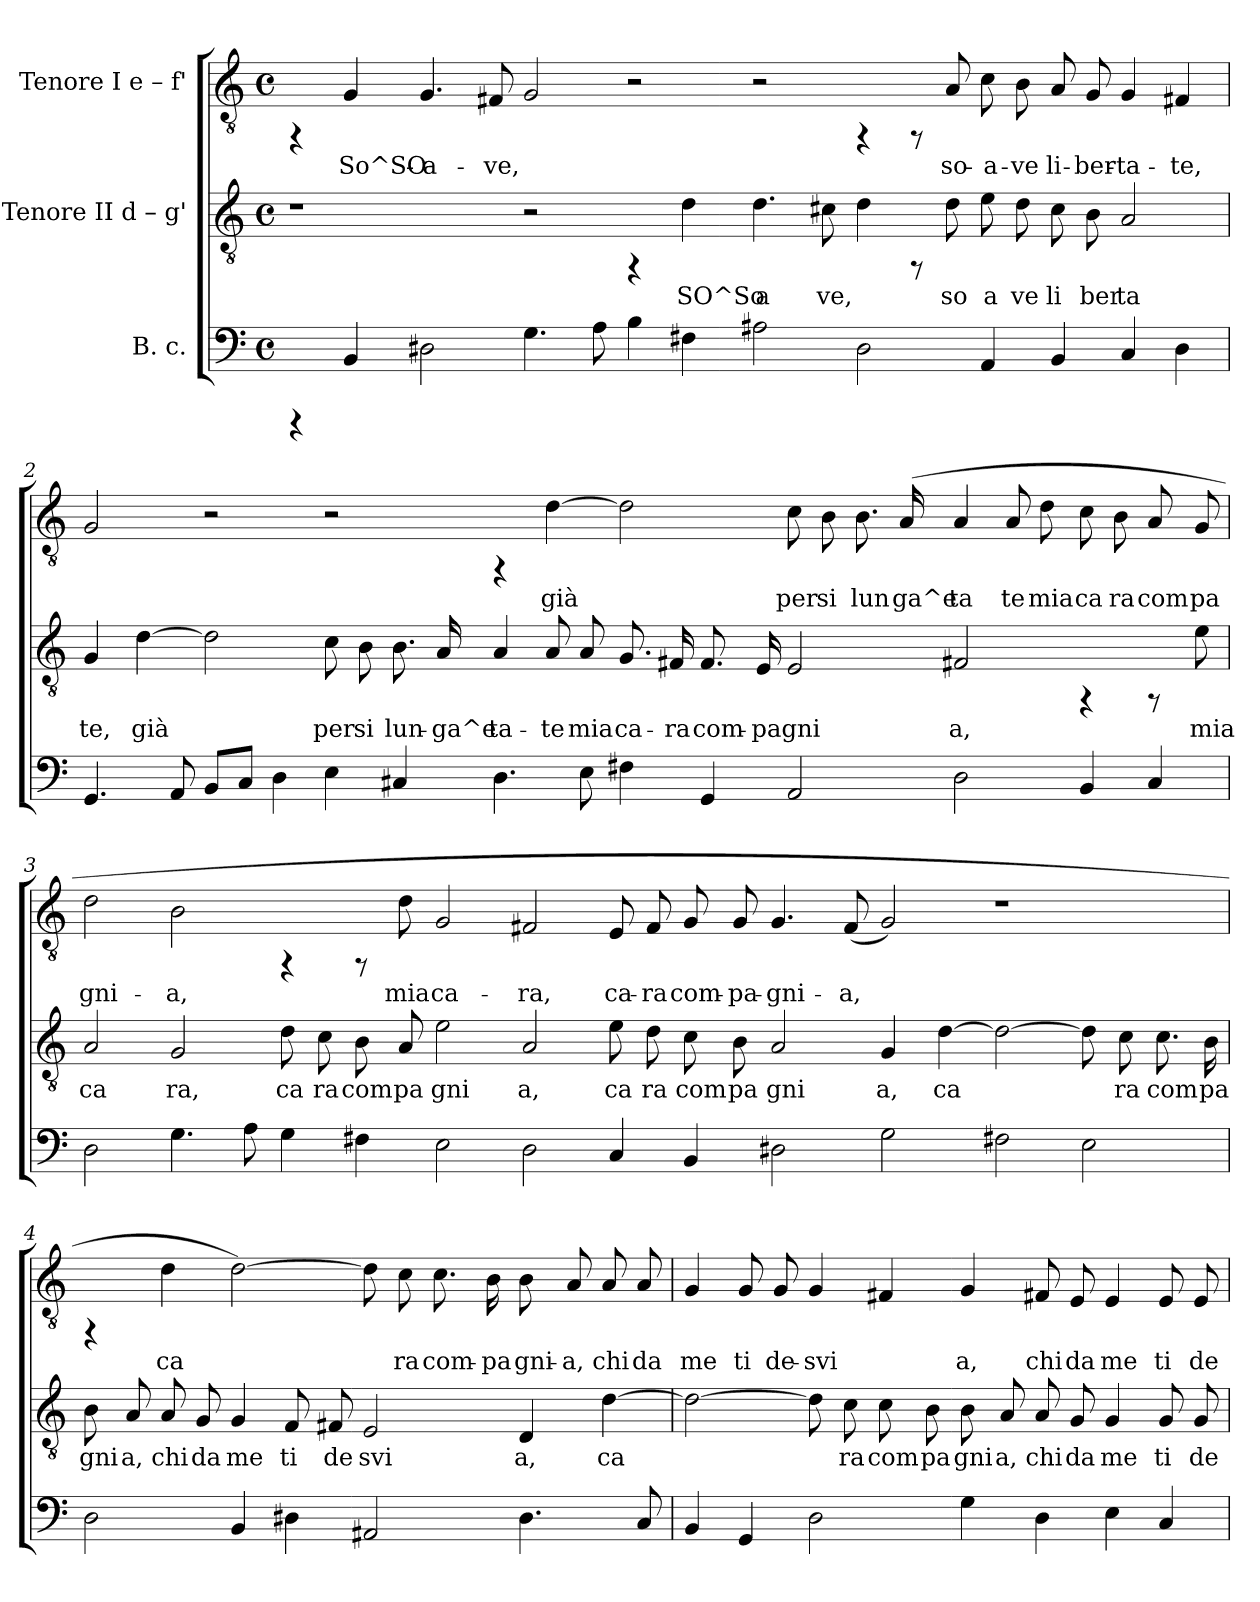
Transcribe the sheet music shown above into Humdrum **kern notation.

**kern	**kern	**text	**kern	**text
*part3	*part2	*part2	*part1	*part1
*staff3	*staff2	*staff2	*staff1	*staff1
*I"B. c.	*I"Tenore II  d – g'	*	*I"Tenore I  e – f'	*
!!LO:PB:g=z
*stria5	*stria5	*	*stria5	*
*clefF4	*clefGv2	*	*clefGv2	*
*k[]	*k[]	*	*k[]	*
*C:	*C:	*	*C:	*
*M4/4	*M4/4	*	*M4/4	*
*met(c)	*met(c)	*	*met(c)	*
=1	=1	=1	=1	=1
4rCCC	1r	.	4rFF	.
!	!	!	!	!LO:LY:b:cj
4BB/	.	.	4G/	So^SO-
!	!	!	!	!LO:LY:b:cj
2D#\	.	.	4.G/	-a-
!	!	!	!	!LO:LY:b:cj
.	.	.	8F#X/	-ve,
!	!	!	!	!LO:LY:b:cj
4.G\	2r	.	2G/	.
8A\	.	.	.	.
4B\	4rFF	.	2r	.
!	!	!LO:LY:b:rj	!	!
4F#X\	4d\	SO^So	.	.
!	!	!LO:LY:b:rj	!	!
2A#\	4.d\	a	2r	.
!	!	!LO:LY:b:rj	!	!
.	8c#X\	ve,	.	.
!	!	!LO:LY:b:rj	!	!
2D#\	4d\	.	4rFF	.
.	8rFF	.	8rFF	.
!	!	!LO:LY:b:rj	!	!LO:LY:b:cj
.	8d\	so	8A/	so-
!	!	!LO:LY:b:rj	!	!LO:LY:b:cj
4AA/	8e\	a	8c\	-a-
!	!	!LO:LY:b:rj	!	!LO:LY:b:cj
.	8d\	ve	8B\	-ve
!	!	!LO:LY:b:rj	!	!LO:LY:b:cj
4BB/	8c#\	li	8A/	li-
!	!	!LO:LY:b:rj	!	!LO:LY:b:cj
.	8B\	ber	8G/	-ber-
!	!	!LO:LY:b:rj	!	!LO:LY:b:cj
4C/	2A/	ta	4G/	-ta-
!	!	!	!	!LO:LY:b:cj
4D#\	.	.	4F#X/	-te,
!!LO:LB:g=z
=2	=2	=2	=2	=2
!	!	!LO:LY:b:rj	!	!LO:LY:b:cj
4.GG/	4G/	te,	2G/	.
!	!	!LO:LY:b:rj	!	!
.	[>4d\	già	.	.
8AA/	.	.	.	.
!	!	!LO:LY:b:rj	!	!
8BB/L	2d\]	.	2r	.
8C/J	.	.	.	.
4D\	.	.	.	.
!	!	!LO:LY:b:rj	!	!
4E\	8c\	per	2r	.
!	!	!LO:LY:b:rj	!	!
.	8B\	si	.	.
!	!	!LO:LY:b:rj	!	!
4C#X/	8.B\	lun-	.	.
!	!	!LO:LY:b:rj	!	!
.	16A/	-ga^e	.	.
!	!	!LO:LY:b:rj	!	!
4.D\	4A/	ta-	4rFF	.
!	!	!LO:LY:b:rj	!	!LO:LY:b:cj
.	8A/	-te	[>4d\	già
!	!	!LO:LY:b:rj	!	!
8E\	8A/	mia	.	.
!	!	!LO:LY:b:rj	!	!LO:LY:b:cj
4F#X\	8.G/	ca-	2d\]	.
!	!	!LO:LY:b:rj	!	!
.	16F#X/	-ra	.	.
!	!	!LO:LY:b:rj	!	!
4GG/	8.F#/	com-	.	.
!	!	!LO:LY:b:rj	!	!
.	16E/	-pagni-	.	.
!	!	!LO:LY:b:rj	!	!LO:LY:b:cj
2AA/	2E/	--	8c\	per
!	!	!	!	!LO:LY:b:cj
.	.	.	8B\	si
!	!	!	!	!LO:LY:b:cj
.	.	.	8.B\	lun
!	!	!	!	!LO:LY:b:cj
.	.	.	(<16A/	ga^e
!	!	!LO:LY:b:rj	!	!LO:LY:b:cj
2D\	2F#X/	-a,	4A/	ta
!	!	!	!	!LO:LY:b:cj
.	.	.	8A/	te
!	!	!	!	!LO:LY:b:cj
.	.	.	8d\	mia
!	!	!	!	!LO:LY:b:cj
4BB/	4rFF	.	8c\	ca
!	!	!	!	!LO:LY:b:cj
.	.	.	8B\	ra
!	!	!	!	!LO:LY:b:cj
4C#/	8rFF	.	8A/	com
!	!	!LO:LY:b:rj	!	!LO:LY:b:cj
.	8e\	mia	8G/	pa
!!LO:LB:g=z
=3	=3	=3	=3	=3
!	!	!LO:LY:b:rj	!	!LO:LY:b:cj
2D\	2A/	ca	2d\	gni-
!	!	!LO:LY:b:rj	!	!LO:LY:b:cj
4.G\	2G/	ra,	2B\	-a,
8A\	.	.	.	.
!	!	!LO:LY:b:rj	!	!
4G\	8d\	ca	4rFF	.
!	!	!LO:LY:b:rj	!	!
.	8c\	ra	.	.
!	!	!LO:LY:b:rj	!	!
4F#X\	8B\	com	8rFF	.
!	!	!LO:LY:b:rj	!	!LO:LY:b:cj
.	8A/	pa	8d\	mia
!	!	!LO:LY:b:rj	!	!LO:LY:b:cj
2E\	2e\	gni	2G/	ca-
!	!	!LO:LY:b:rj	!	!LO:LY:b:cj
2D\	2A/	a,	2F#X/	-ra,
!	!	!LO:LY:b:rj	!	!LO:LY:b:cj
4C/	8e\	ca	8E/	ca-
!	!	!LO:LY:b:rj	!	!LO:LY:b:cj
.	8d\	ra	8F#/	-ra
!	!	!LO:LY:b:rj	!	!LO:LY:b:cj
4BB/	8c\	com	8G/	com-
!	!	!LO:LY:b:rj	!	!LO:LY:b:cj
.	8B\	pa	8G/	-pa-
!	!	!LO:LY:b:rj	!	!LO:LY:b:cj
2D#\	2A/	gni	4.G/	-gni-
!	!	!	!	!LO:LY:b:cj
.	.	.	(<8F#/	-a,
!	!	!LO:LY:b:rj	!	!LO:LY:b:cj
2G\	4G/	a,	2G/)	.
!	!	!LO:LY:b:rj	!	!
.	[>4d\	ca	.	.
!	!	!LO:LY:b:rj	!	!
2F#X\	2d\_>	.	1r	.
!	!	!LO:LY:b:rj	!	!
2E\	8d\]	.	.	.
!	!	!LO:LY:b:rj	!	!
.	8c\	ra	.	.
!	!	!LO:LY:b:rj	!	!
.	8.c\	com	.	.
!	!	!LO:LY:b:rj	!	!
.	16B\	pa	.	.
!!LO:LB:g=z
=4	=4	=4	=4	=4
!	!	!LO:LY:b:rj	!	!
2D\	8B\	gni	4rFF	.
!	!	!LO:LY:b:rj	!	!
.	8A/	a,	.	.
!	!	!LO:LY:b:rj	!	!LO:LY:b:cj
.	8A/	chi	4d\	ca-
!	!	!LO:LY:b:rj	!	!
.	8G/	da	.	.
!	!	!LO:LY:b:rj	!	!LO:LY:b:cj
4BB/	4G/	me	[>2d\)	--
!	!	!LO:LY:b:rj	!	!
4D#\	8F/	ti	.	.
!	!	!LO:LY:b:rj	!	!
.	8F#X/	de	.	.
!	!	!LO:LY:b:rj	!	!LO:LY:b:cj
2AA#/	2E/	svi	8d\]	--
!	!	!	!	!LO:LY:b:cj
.	.	.	8c\	-ra
!	!	!	!	!LO:LY:b:cj
.	.	.	8.c\	com-
!	!	!	!	!LO:LY:b:cj
.	.	.	16B\	-pa
!	!	!LO:LY:b:rj	!	!LO:LY:b:cj
4.D#\	4D/	a,	8B\	gni-
!	!	!	!	!LO:LY:b:cj
.	.	.	8A/	-a,
!	!	!LO:LY:b:rj	!	!LO:LY:b:cj
.	[>4d\	ca	8A/	chi
!	!	!	!	!LO:LY:b:cj
8C/	.	.	8A/	da
=5	=5	=5	=5	=5
!	!	!LO:LY:b:rj	!	!LO:LY:b:cj
4BB/	2d\_>	.	4G/	me
!	!	!	!	!LO:LY:b:cj
4GG/	.	.	8G/	ti
!	!	!	!	!LO:LY:b:cj
.	.	.	8G/	de-
!	!	!LO:LY:b:rj	!	!LO:LY:b:cj
2D\	8d\]	.	4G/	-svi-
!	!	!LO:LY:b:rj	!	!
.	8c\	ra	.	.
!	!	!LO:LY:b:rj	!	!LO:LY:b:cj
.	8c\	com	4F#X/	--
!	!	!LO:LY:b:rj	!	!
.	8B\	pa	.	.
!	!	!LO:LY:b:rj	!	!LO:LY:b:cj
4G\	8B\	gni	4G/	-a,
!	!	!LO:LY:b:rj	!	!
.	8A/	a,	.	.
!	!	!LO:LY:b:rj	!	!LO:LY:b:cj
4D\	8A/	chi	8F#X/	chi
!	!	!LO:LY:b:rj	!	!LO:LY:b:cj
.	8G/	da	8E/	da
!	!	!LO:LY:b:rj	!	!LO:LY:b:cj
4E\	4G/	me	4E/	me
!	!	!LO:LY:b:rj	!	!LO:LY:b:cj
4C/	8G/	ti	8E/	ti
!	!	!LO:LY:b:rj	!	!LO:LY:b:cj
.	8G/	de	8E/	de-
=	=	=	=	=
*-	*-	*-	*-	*-
